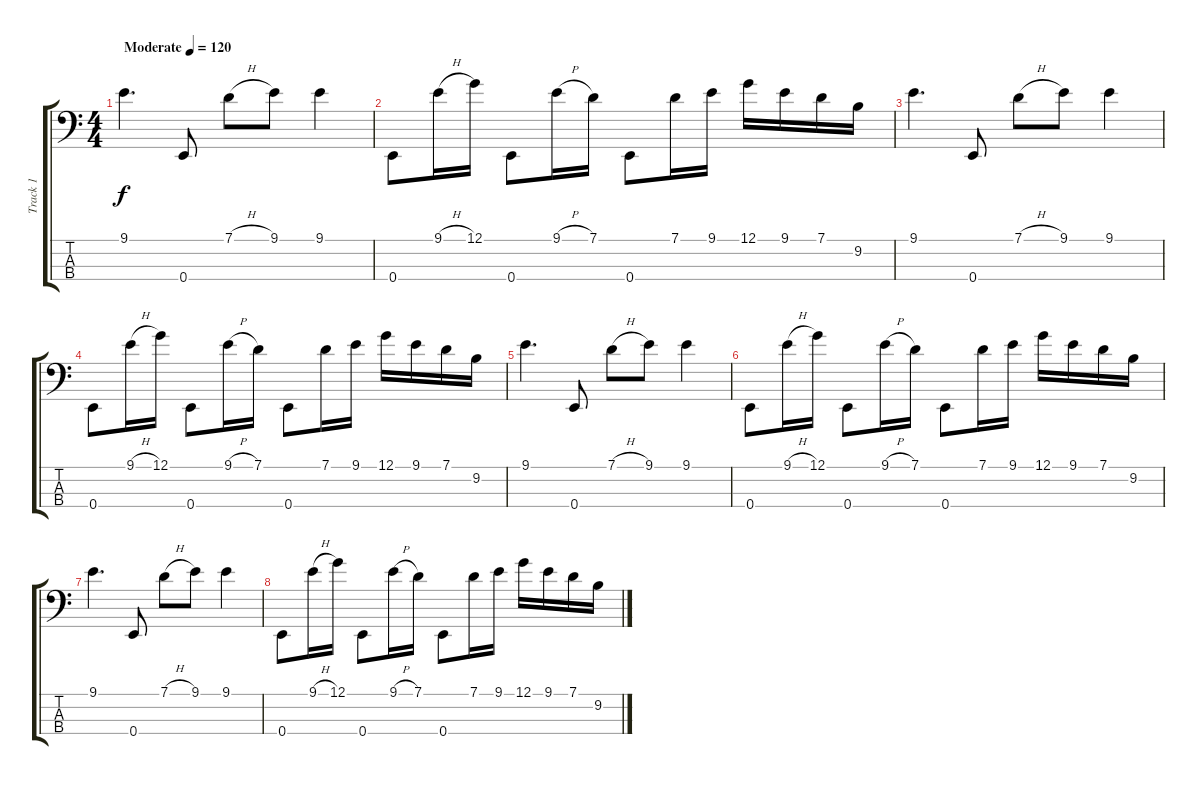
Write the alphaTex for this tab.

\track ("Track 1" "Track 1") {instrument slapbass1}
\staff {score tabs}
\tuning (G2 D2 A1 E1) {hide}
\ts (4 4)
\tempo (120 "Moderate")
\clef f4
\ks c
9.1.4{d dy f instrument slapbass1} 0.4.8 7.1{h}.8 9.1.8 9.1.4 |
0.4.8 9.1{h}.16 12.1.16 0.4.8 9.1{h}.16 7.1.16 0.4.8 7.1.16 9.1.16 12.1.16 9.1.16 7.1.16 9.2.16 |
9.1.4{d} 0.4.8 7.1{h}.8 9.1.8 9.1.4 |
0.4.8 9.1{h}.16 12.1.16 0.4.8 9.1{h}.16 7.1.16 0.4.8 7.1.16 9.1.16 12.1.16 9.1.16 7.1.16 9.2.16 |
9.1.4{d} 0.4.8 7.1{h}.8 9.1.8 9.1.4 |
0.4.8 9.1{h}.16 12.1.16 0.4.8 9.1{h}.16 7.1.16 0.4.8 7.1.16 9.1.16 12.1.16 9.1.16 7.1.16 9.2.16 |
9.1.4{d} 0.4.8 7.1{h}.8 9.1.8 9.1.4 |
0.4.8 9.1{h}.16 12.1.16 0.4.8 9.1{h}.16 7.1.16 0.4.8 7.1.16 9.1.16 12.1.16 9.1.16 7.1.16 9.2.16
